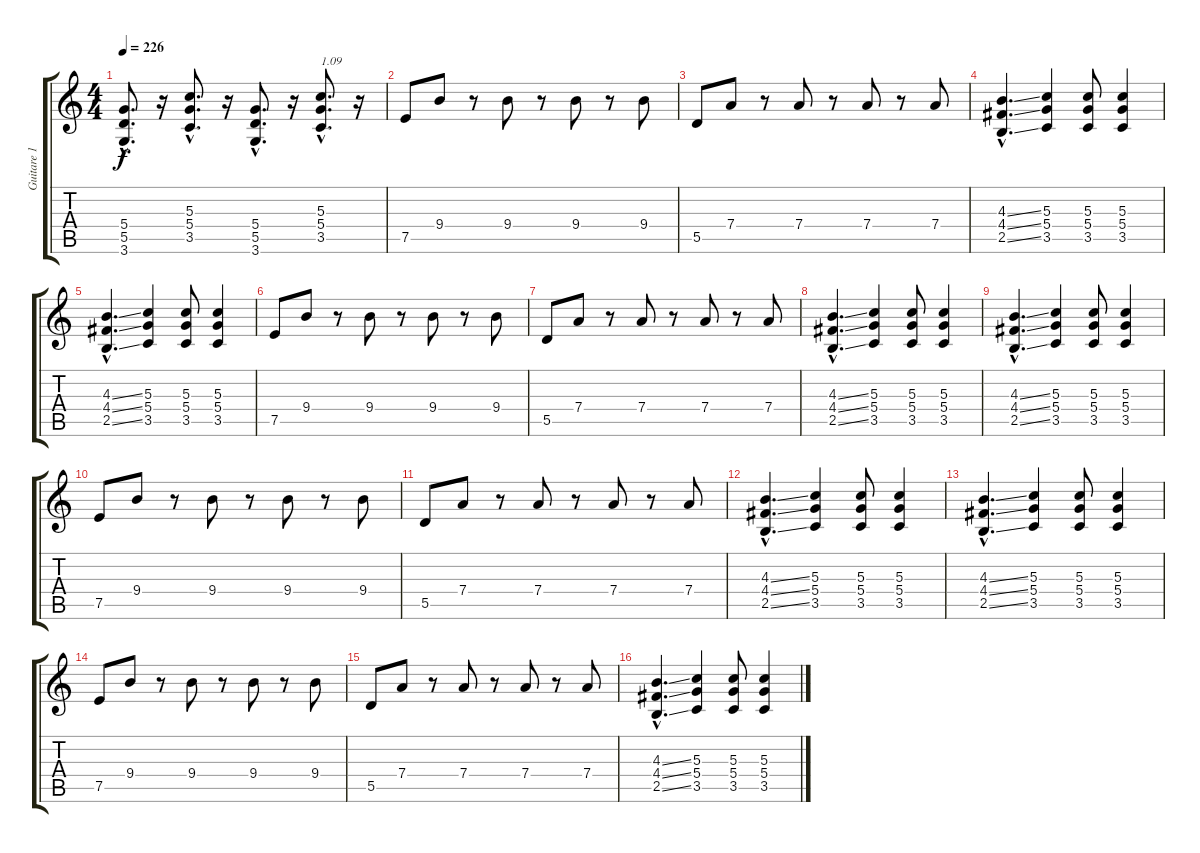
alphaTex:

\track ("Guitare 1" "Guitare 1") {instrument overdrivenguitar}
\staff {score tabs}
\tuning (E4 B3 G3 D3 A2 E2) {hide}
\ts (4 4)
\tempo 226
\clef g2
\ks c
(5.4{hac} 5.5{hac} 3.6{hac}).8{d dy f} r.16 (5.3{hac} 5.4{hac} 3.5{hac}).8{d} r.16 (5.4{hac} 5.5{hac} 3.6{hac}).8{d} r.16 (5.3{hac} 5.4{hac} 3.5{hac}).8{d txt "1.09"} r.16 |
7.5.8 9.4.8 r.8 9.4.8 r.8 9.4.8 r.8 9.4.8 |
5.5.8 7.4.8 r.8 7.4.8 r.8 7.4.8 r.8 7.4.8 |
(4.3{ss hac} 4.4{ss hac} 2.5{ss hac}).4{d} (5.3 5.4 3.5).4 (5.3 5.4 3.5).8 (5.3 5.4 3.5).4 |
(4.3{ss hac} 4.4{ss hac} 2.5{ss hac}).4{d} (5.3 5.4 3.5).4 (5.3 5.4 3.5).8 (5.3 5.4 3.5).4 |
7.5.8 9.4.8 r.8 9.4.8 r.8 9.4.8 r.8 9.4.8 |
5.5.8 7.4.8 r.8 7.4.8 r.8 7.4.8 r.8 7.4.8 |
(4.3{ss hac} 4.4{ss hac} 2.5{ss hac}).4{d} (5.3 5.4 3.5).4 (5.3 5.4 3.5).8 (5.3 5.4 3.5).4 |
(4.3{ss hac} 4.4{ss hac} 2.5{ss hac}).4{d} (5.3 5.4 3.5).4 (5.3 5.4 3.5).8 (5.3 5.4 3.5).4 |
7.5.8 9.4.8 r.8 9.4.8 r.8 9.4.8 r.8 9.4.8 |
5.5.8 7.4.8 r.8 7.4.8 r.8 7.4.8 r.8 7.4.8 |
(4.3{ss hac} 4.4{ss hac} 2.5{ss hac}).4{d} (5.3 5.4 3.5).4 (5.3 5.4 3.5).8 (5.3 5.4 3.5).4 |
(4.3{ss hac} 4.4{ss hac} 2.5{ss hac}).4{d} (5.3 5.4 3.5).4 (5.3 5.4 3.5).8 (5.3 5.4 3.5).4 |
7.5.8 9.4.8 r.8 9.4.8 r.8 9.4.8 r.8 9.4.8 |
5.5.8 7.4.8 r.8 7.4.8 r.8 7.4.8 r.8 7.4.8 |
(4.3{ss hac} 4.4{ss hac} 2.5{ss hac}).4{d} (5.3 5.4 3.5).4 (5.3 5.4 3.5).8 (5.3 5.4 3.5).4
